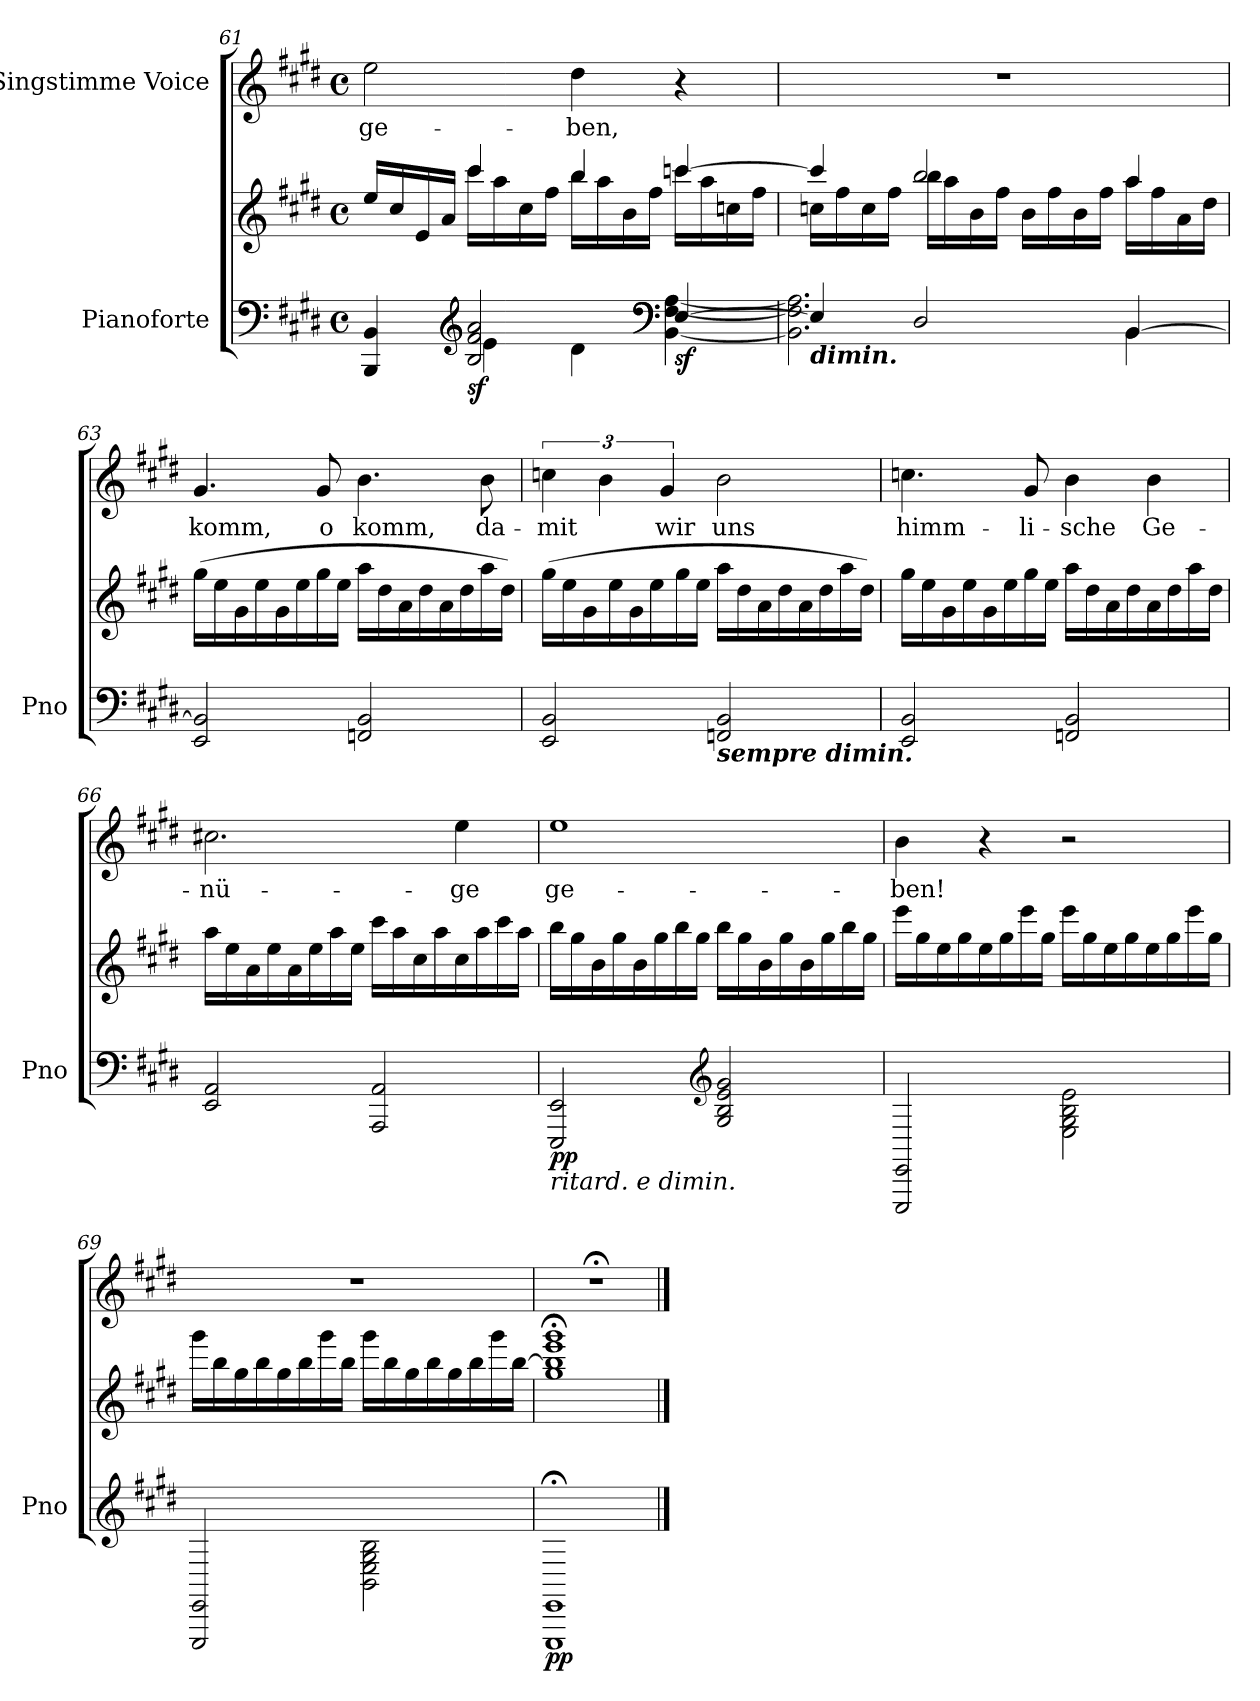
**kern	**kern	**dynam	**kern	**text
*part2	*part2	*part2	*part1	*part1
*staff3	*staff2	*staff2/3	*staff1	*staff1
*I"Pianoforte	*	*	*I"Singstimme Voice	*
*I'Pno	*	*	*	*
!!LO:LB:g=z
*clefF4	*clefG2	*	*clefG2	*
*k[f#c#g#d#]	*k[f#c#g#d#]	*	*k[f#c#g#d#]	*
*M4/4	*M4/4	*	*M4/4	*
*met(c)	*met(c)	*	*met(c)	*
=61	=61	=61	=61	=61
*^	*^	*	*	*
!	!	!	!	!	!	!LO:LY:b
4BBB/ 4BB/	4ryy	16ee/LL	4ryy	.	2ee\	ge-
.	.	16cc#/	.	.	.	.
.	.	16e/	.	.	.	.
.	.	16a/JJ	.	.	.	.
*clefG2	*	*	*	*	*	*
!	!	!	!	!LO:DY:b=2	!	!
2B/ 2f#/ 2a/	4e\	4ccc#/	16ccc#\LL	sf	.	.
.	.	.	16aa\	.	.	.
.	.	.	16cc#\	.	.	.
.	.	.	16ff#\JJ	.	.	.
!	!	!	!	!	!	!LO:LY:b
.	4d#\	4bb/	16bb\LL	.	4dd#\	-ben,
.	.	.	16aa\	.	.	.
.	.	.	16b\	.	.	.
.	.	.	16ff#\JJ	.	.	.
*clefF4	*	*	*	*	*	*
!	!	!	!	!LO:DY:b=2	!	!
[4E/	[4BB\ [>4F#\ [>4A\	[4cccn/	16ccc\LL	sf	4r	.
.	.	.	16aa\	.	.	.
.	.	.	16ccn\	.	.	.
.	.	.	16ff#\JJ	.	.	.
=62	=62	=62	=62	=62	=62	=62
!LO:TX:b:Bi:t=dimin.	!	!	!	!	!	!
4E/]	2.BB\] 2.F#\] 2.A\]	4ccc/]	16ccn\LL	.	1r	.
.	.	.	16ff#\	.	.	.
.	.	.	16cc\	.	.	.
.	.	.	16ff#\JJ	.	.	.
2D#/	.	2bb/	16bb\LL	.	.	.
.	.	.	16aa\	.	.	.
.	.	.	16b\	.	.	.
.	.	.	16ff#\JJ	.	.	.
.	.	.	16b\LL	.	.	.
.	.	.	16ff#\	.	.	.
.	.	.	16b\	.	.	.
.	.	.	16ff#\JJ	.	.	.
[4BB/	4BB\	4aa/	16aa\LL	.	.	.
.	.	.	16ff#\	.	.	.
.	.	.	16a\	.	.	.
.	.	.	16dd#\JJ	.	.	.
*v	*v	*	*	*	*	*
!!LO:LB:g=z
=63	=63	=63	=63	=63	=63
!	!	!	!LO:DY:b=2	!	!LO:LY:b
!	!	!	!LO:DY:n=1:b=2	!	!
*	*v	*v	*	*	*
2EE/ 2BB/]	(16gg#\LL	p other-dynamics	4.g#/	komm,
.	16ee\	.	.	.
.	16g#\	.	.	.
.	16ee\	.	.	.
.	16g#\	.	.	.
.	16ee\	.	.	.
!	!	!	!	!LO:LY:b
.	16gg#\	.	8g#/	o
.	16ee\JJ	.	.	.
!	!	!	!	!LO:LY:b
2FFn/ 2BB/	16aa\LL	.	4.b\	komm,
.	16dd#\	.	.	.
.	16a\	.	.	.
.	16dd#\	.	.	.
.	16a\	.	.	.
.	16dd#\	.	.	.
!	!	!	!	!LO:LY:b
.	16aa\	.	8b\	da-
.	16dd#\JJ)	.	.	.
!!LO:PB:g=z
=64	=64	=64	=64	=64
!	!	!	!	!LO:LY:b
2EE/ 2BB/	(16gg#\LL	.	6ccn\	-mit
.	16ee\	.	.	.
.	16g#\	.	.	.
.	.	.	6b\	.
.	16ee\	.	.	.
.	16g#\	.	.	.
.	16ee\	.	.	.
!	!	!	!	!LO:LY:b
.	.	.	6g#/	wir
.	16gg#\	.	.	.
.	16ee\JJ	.	.	.
!LO:TX:b:Bi:t=sempre dimin.	!	!	!	!
!	!	!	!	!LO:LY:b
2FFn/ 2BB/	16aa\LL	.	2b\	uns
.	16dd#\	.	.	.
.	16a\	.	.	.
.	16dd#\	.	.	.
.	16a\	.	.	.
.	16dd#\	.	.	.
.	16aa\	.	.	.
.	16dd#\JJ)	.	.	.
=65	=65	=65	=65	=65
!	!	!	!	!LO:LY:b
2EE/ 2BB/	16gg#\LL	.	4.ccn\	himm-
.	16ee\	.	.	.
.	16g#\	.	.	.
.	16ee\	.	.	.
.	16g#\	.	.	.
.	16ee\	.	.	.
!	!	!	!	!LO:LY:b
.	16gg#\	.	8g#/	-li-
.	16ee\JJ	.	.	.
!	!	!	!	!LO:LY:b
2FFn/ 2BB/	16aa\LL	.	4b\	-sche
.	16dd#\	.	.	.
.	16a\	.	.	.
.	16dd#\	.	.	.
!	!	!	!	!LO:LY:b
.	16a\	.	4b\	Ge-
.	16dd#\	.	.	.
.	16aa\	.	.	.
.	16dd#\JJ	.	.	.
!!LO:LB:g=z
=66	=66	=66	=66	=66
!	!	!	!	!LO:LY:b
2EE/ 2AA/	16aa\LL	.	2.cc#X\	-nü-
.	16ee\	.	.	.
.	16a\	.	.	.
.	16ee\	.	.	.
.	16a\	.	.	.
.	16ee\	.	.	.
.	16aa\	.	.	.
.	16ee\JJ	.	.	.
2AAA/ 2AA/	16ccc#\LL	.	.	.
.	16aa\	.	.	.
.	16cc#\	.	.	.
.	16aa\	.	.	.
!	!	!	!	!LO:LY:b
.	16cc#\	.	4ee\	-ge
.	16aa\	.	.	.
.	16ccc#\	.	.	.
.	16aa\JJ	.	.	.
!!LO:LB:g=z
=67	=67	=67	=67	=67
!LO:TX:b:i:t=ritard. e dimin.	!	!	!	!
!	!	!LO:DY:b=2	!	!LO:LY:b
2EEE/ 2EE/	16bb\LL	pp	1ee	ge-
.	16gg#\	.	.	.
.	16b\	.	.	.
.	16gg#\	.	.	.
.	16b\	.	.	.
.	16gg#\	.	.	.
.	16bb\	.	.	.
.	16gg#\JJ	.	.	.
*clefG2	*	*	*	*
2G#/ 2B/ 2e/ 2g#/	16bb\LL	.	.	.
.	16gg#\	.	.	.
.	16b\	.	.	.
.	16gg#\	.	.	.
.	16b\	.	.	.
.	16gg#\	.	.	.
.	16bb\	.	.	.
.	16gg#\JJ	.	.	.
!!LO:LB:g=z
=68	=68	=68	=68	=68
!	!	!	!	!LO:LY:b
2EEE/ 2EE/	16eee\LL	.	4b\	-ben!
.	16gg#\	.	.	.
.	16ee\	.	.	.
.	16gg#\	.	.	.
.	16ee\	.	4r	.
.	16gg#\	.	.	.
.	16eee\	.	.	.
.	16gg#\JJ	.	.	.
2E\ 2G#\ 2B\ 2e\	16eee\LL	.	2r	.
.	16gg#\	.	.	.
.	16ee\	.	.	.
.	16gg#\	.	.	.
.	16ee\	.	.	.
.	16gg#\	.	.	.
.	16eee\	.	.	.
.	16gg#\JJ	.	.	.
=69	=69	=69	=69	=69
2EEE/ 2EE/	16ggg#\LL	.	1r	.
.	16bb\	.	.	.
.	16gg#\	.	.	.
.	16bb\	.	.	.
.	16gg#\	.	.	.
.	16bb\	.	.	.
.	16ggg#\	.	.	.
.	16bb\JJ	.	.	.
2BB\ 2E\ 2G#\ 2B\	16ggg#\LL	.	.	.
.	16bb\	.	.	.
.	16gg#\	.	.	.
.	16bb\	.	.	.
.	16gg#\	.	.	.
.	16bb\	.	.	.
.	16ggg#\	.	.	.
.	[16bb\JJ	.	.	.
!!LO:PB:g=z
=70	=70	=70	=70	=70
!	!	!LO:DY:b=2	!	!
1EEE;< 1EE;<	1gg#;< 1bb];< 1eee;< 1ggg#;<	pp	1r;<	.
==	==	==	==	==
*-	*-	*-	*-	*-
